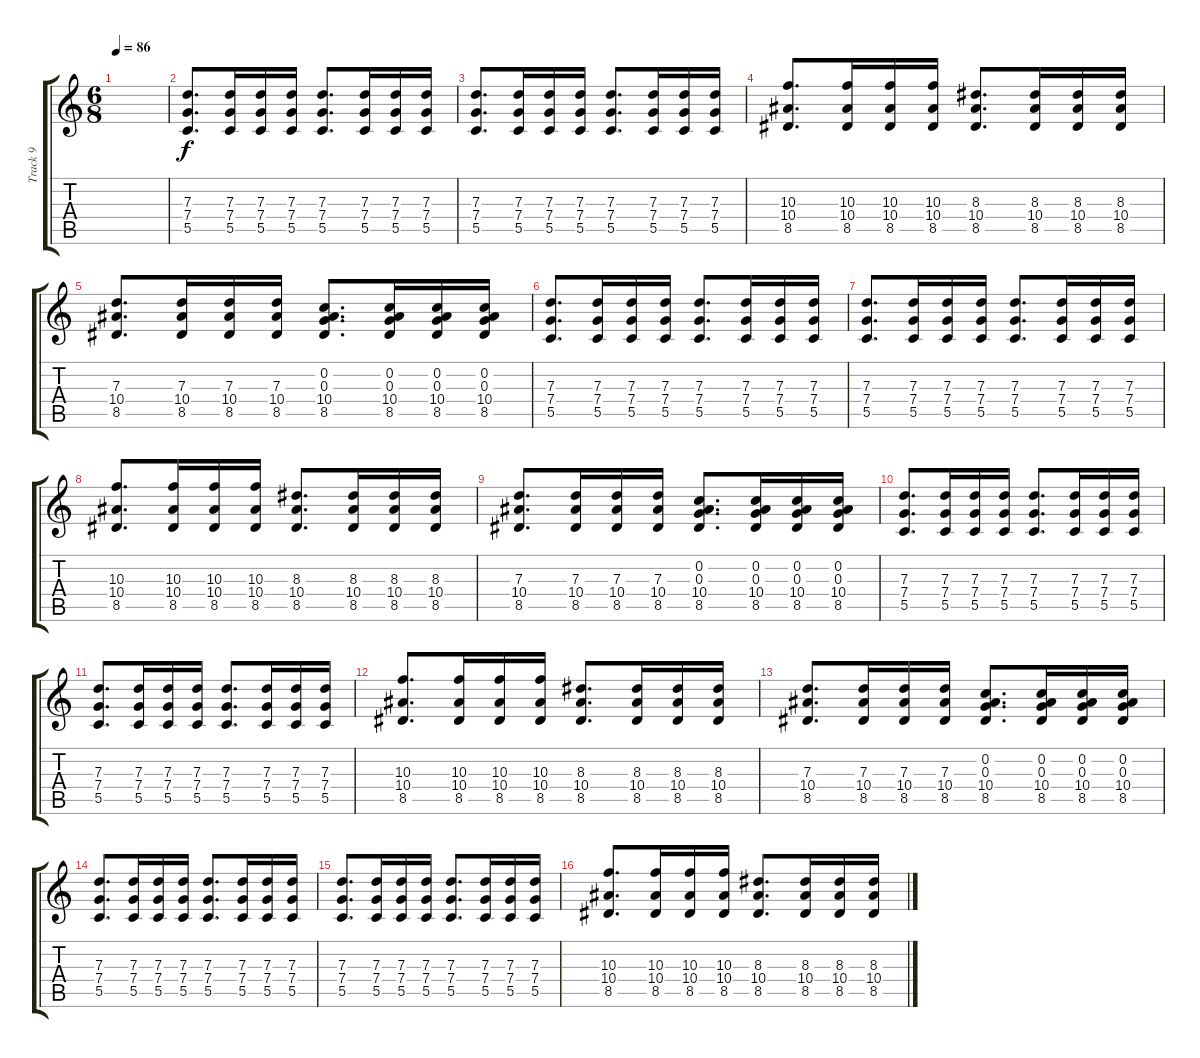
\track ("Track 9" "Track 9") {instrument acousticguitarsteel}
\staff {score tabs}
\tuning (E4 C4 G3 C3 G2 C2) {hide}
\ts (6 8)
\tempo 86
\clef g2
\ks c
|
(7.3 7.4 5.5).8{d} (7.3 7.4 5.5).16 (7.3 7.4 5.5).16 (7.3 7.4 5.5).16 (7.3 7.4 5.5).8{d} (7.3 7.4 5.5).16 (7.3 7.4 5.5).16 (7.3 7.4 5.5).16 |
(7.3 7.4 5.5).8{d} (7.3 7.4 5.5).16 (7.3 7.4 5.5).16 (7.3 7.4 5.5).16 (7.3 7.4 5.5).8{d} (7.3 7.4 5.5).16 (7.3 7.4 5.5).16 (7.3 7.4 5.5).16 |
(10.3 10.4 8.5).8{d} (10.3 10.4 8.5).16 (10.3 10.4 8.5).16 (10.3 10.4 8.5).16 (8.3 10.4 8.5).8{d} (8.3 10.4 8.5).16 (8.3 10.4 8.5).16 (8.3 10.4 8.5).16 |
(7.3 10.4 8.5).8{d} (7.3 10.4 8.5).16 (7.3 10.4 8.5).16 (7.3 10.4 8.5).16 (0.2 0.3 10.4 8.5).8{d} (0.2 0.3 10.4 8.5).16 (0.2 0.3 10.4 8.5).16 (0.2 0.3 10.4 8.5).16 |
(7.3 7.4 5.5).8{d} (7.3 7.4 5.5).16 (7.3 7.4 5.5).16 (7.3 7.4 5.5).16 (7.3 7.4 5.5).8{d} (7.3 7.4 5.5).16 (7.3 7.4 5.5).16 (7.3 7.4 5.5).16 |
(7.3 7.4 5.5).8{d} (7.3 7.4 5.5).16 (7.3 7.4 5.5).16 (7.3 7.4 5.5).16 (7.3 7.4 5.5).8{d} (7.3 7.4 5.5).16 (7.3 7.4 5.5).16 (7.3 7.4 5.5).16 |
(10.3 10.4 8.5).8{d} (10.3 10.4 8.5).16 (10.3 10.4 8.5).16 (10.3 10.4 8.5).16 (8.3 10.4 8.5).8{d} (8.3 10.4 8.5).16 (8.3 10.4 8.5).16 (8.3 10.4 8.5).16 |
(7.3 10.4 8.5).8{d} (7.3 10.4 8.5).16 (7.3 10.4 8.5).16 (7.3 10.4 8.5).16 (0.2 0.3 10.4 8.5).8{d} (0.2 0.3 10.4 8.5).16 (0.2 0.3 10.4 8.5).16 (0.2 0.3 10.4 8.5).16 |
(7.3 7.4 5.5).8{d} (7.3 7.4 5.5).16 (7.3 7.4 5.5).16 (7.3 7.4 5.5).16 (7.3 7.4 5.5).8{d} (7.3 7.4 5.5).16 (7.3 7.4 5.5).16 (7.3 7.4 5.5).16 |
(7.3 7.4 5.5).8{d} (7.3 7.4 5.5).16 (7.3 7.4 5.5).16 (7.3 7.4 5.5).16 (7.3 7.4 5.5).8{d} (7.3 7.4 5.5).16 (7.3 7.4 5.5).16 (7.3 7.4 5.5).16 |
(10.3 10.4 8.5).8{d} (10.3 10.4 8.5).16 (10.3 10.4 8.5).16 (10.3 10.4 8.5).16 (8.3 10.4 8.5).8{d} (8.3 10.4 8.5).16 (8.3 10.4 8.5).16 (8.3 10.4 8.5).16 |
(7.3 10.4 8.5).8{d} (7.3 10.4 8.5).16 (7.3 10.4 8.5).16 (7.3 10.4 8.5).16 (0.2 0.3 10.4 8.5).8{d} (0.2 0.3 10.4 8.5).16 (0.2 0.3 10.4 8.5).16 (0.2 0.3 10.4 8.5).16 |
(7.3 7.4 5.5).8{d} (7.3 7.4 5.5).16 (7.3 7.4 5.5).16 (7.3 7.4 5.5).16 (7.3 7.4 5.5).8{d} (7.3 7.4 5.5).16 (7.3 7.4 5.5).16 (7.3 7.4 5.5).16 |
(7.3 7.4 5.5).8{d} (7.3 7.4 5.5).16 (7.3 7.4 5.5).16 (7.3 7.4 5.5).16 (7.3 7.4 5.5).8{d} (7.3 7.4 5.5).16 (7.3 7.4 5.5).16 (7.3 7.4 5.5).16 |
(10.3 10.4 8.5).8{d} (10.3 10.4 8.5).16 (10.3 10.4 8.5).16 (10.3 10.4 8.5).16 (8.3 10.4 8.5).8{d} (8.3 10.4 8.5).16 (8.3 10.4 8.5).16 (8.3 10.4 8.5).16
